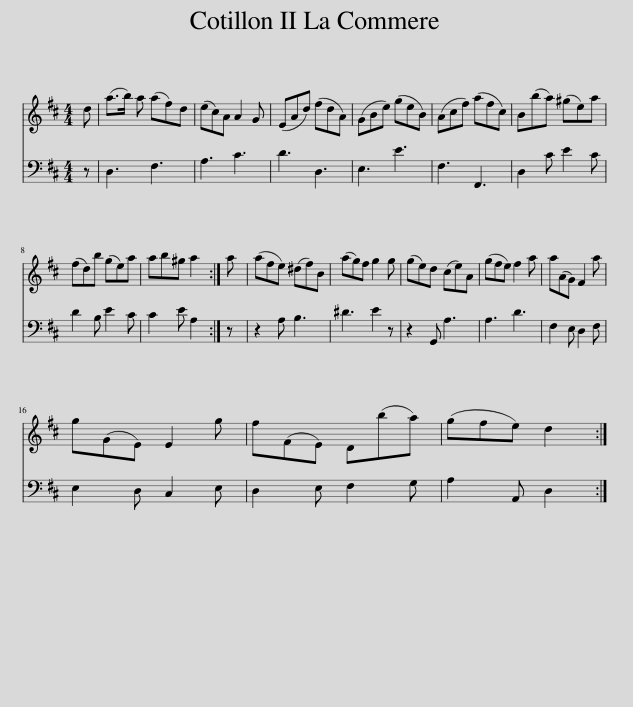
X:1
%%score 1 2
L:1/8
M:4/4
I:linebreak $
K:D
V:1 treble
V:2 bass
V:1
 d | (a>b) a (af)d | (ec)A A2 G | (EAd) (fdA) | (GBe) (geB) | %5
 (Acf) (afc) | B(ba) (^ge)a |$ (fd)b (ge)a | ab^g a2 :| a | %10
 (afe) (^df)B | (ag)f g2 g | (ge)d (ce)A | (gfe) f2 a | a(AG) F2 a |$ %15
 g(GE) E2 g | f(FE) D(ba) | (gfe) d2 :| %18
V:2
 z | D,3 F,3 | A,3 C3 | D3 D,3 | E,3 E3 | %5
 F,3 F,,3 | D,2 C E2 C |$ D2 B, E2 C | C2 E A,2 :| z | %10
 z2 A, B,3 | ^D3 E2 z | z2 G,, A,3 | A,3 D3 | F,2 E, D,2 F, |$ %15
 E,2 D, C,2 E, | D,2 E, F,2 G, | A,2 A,, D,2 :| %18
